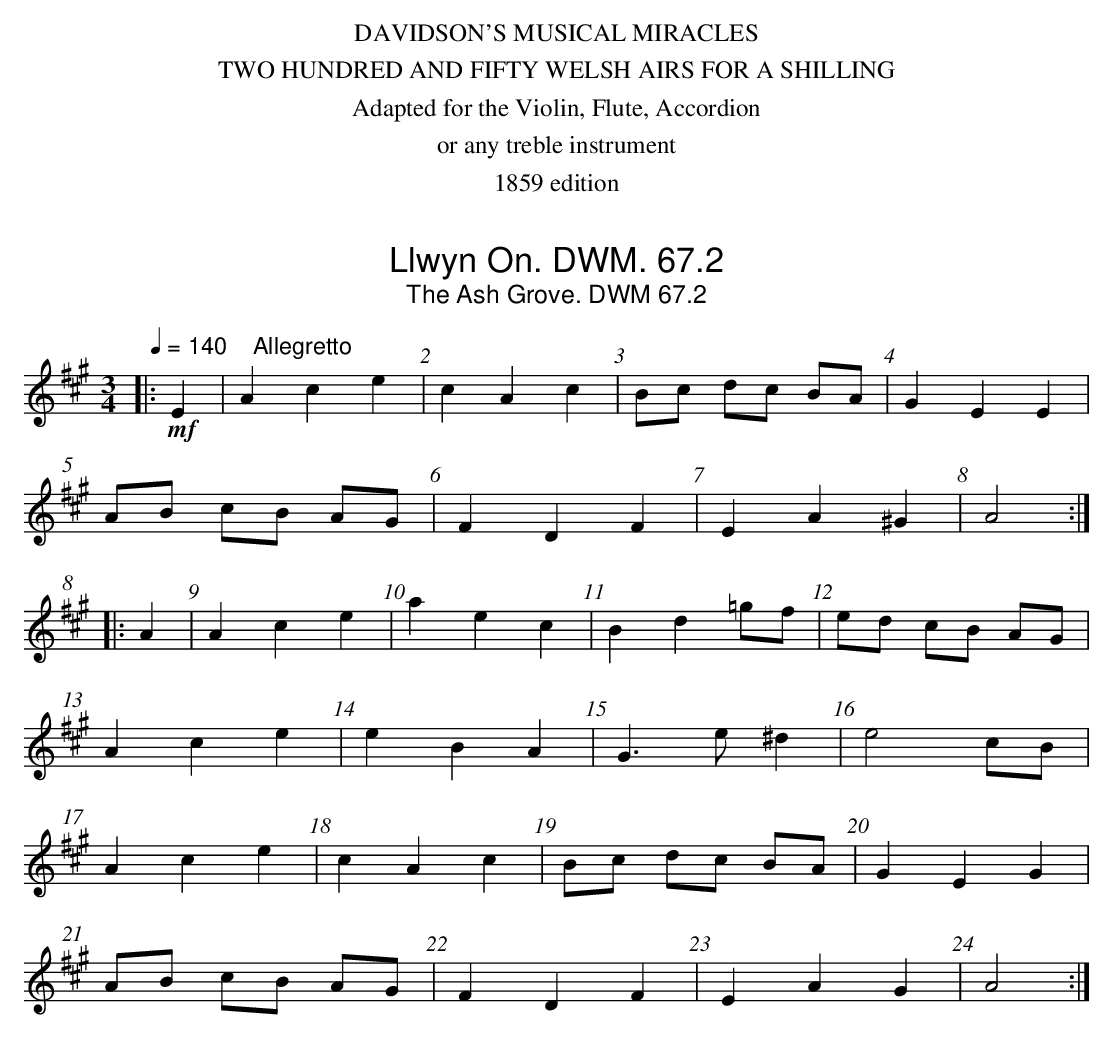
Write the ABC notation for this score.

X:1
T:Llwyn On. DWM. 67.2
T:Ash Grove. DWM 67.2, The
M:3/4
L:1/8
Q:1/4=140 "    Allegretto"
K:A
|:!mf!E2|A2c2e2|c2A2c2|Bc dc BA|G2E2E2|
AB cB AG|F2D2F2|E2A2^G2|A4:|
|:A2|A2c2e2|a2e2c2|B2d2 =gf|ed cB AG|
A2c2e2|e2B2A2|G3e ^d2|e4 cB|
A2c2e2|c2A2c2|Bc dc BA|G2E2G2|
AB cB AG|F2D2F2|E2A2G2|A4:|
